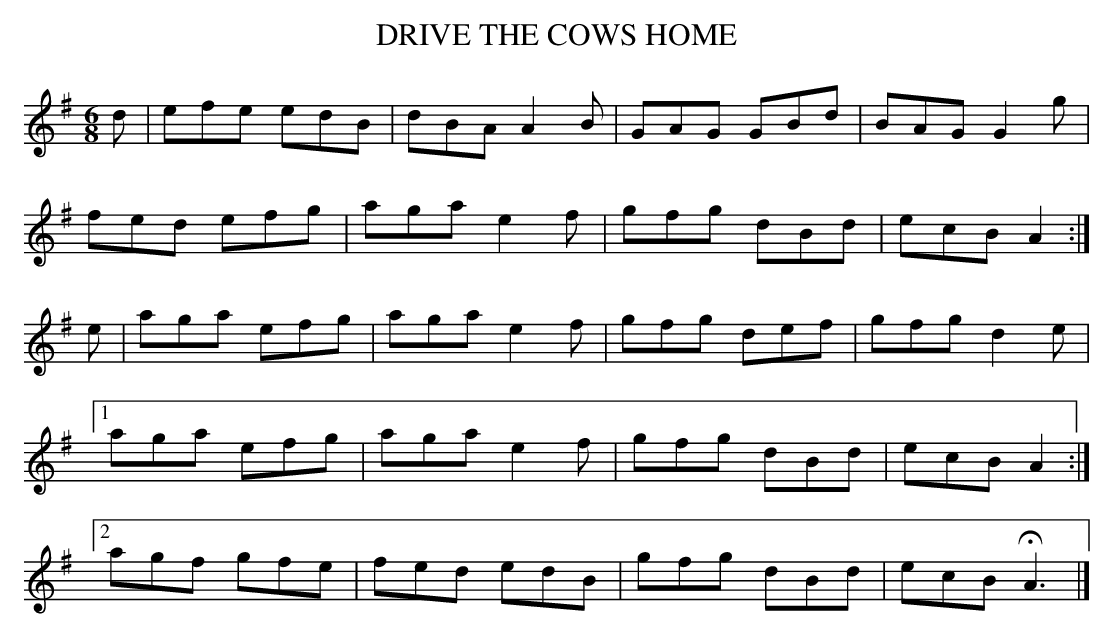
X:1
T:DRIVE THE COWS HOME
Y:See note on Ambiguous Tunes at top of the ABC file. I'm going with A
dorian on this - if you want to hear the source version, remove "dor"
from the K: field.
M:6/8
L:1/8
K:Ador
d|efe edB|dBA A2B|GAG GBd|BAG G2g|
fed efg|aga e2f|gfg dBd|ecB A2 :|
e|aga efg|aga e2f|gfg def|gfg d2e|
[1 aga efg|aga e2f|gfg dBd|ecB A2 :|
[2 agf gfe|fed edB|gfg dBd|ecB HA3 |]
